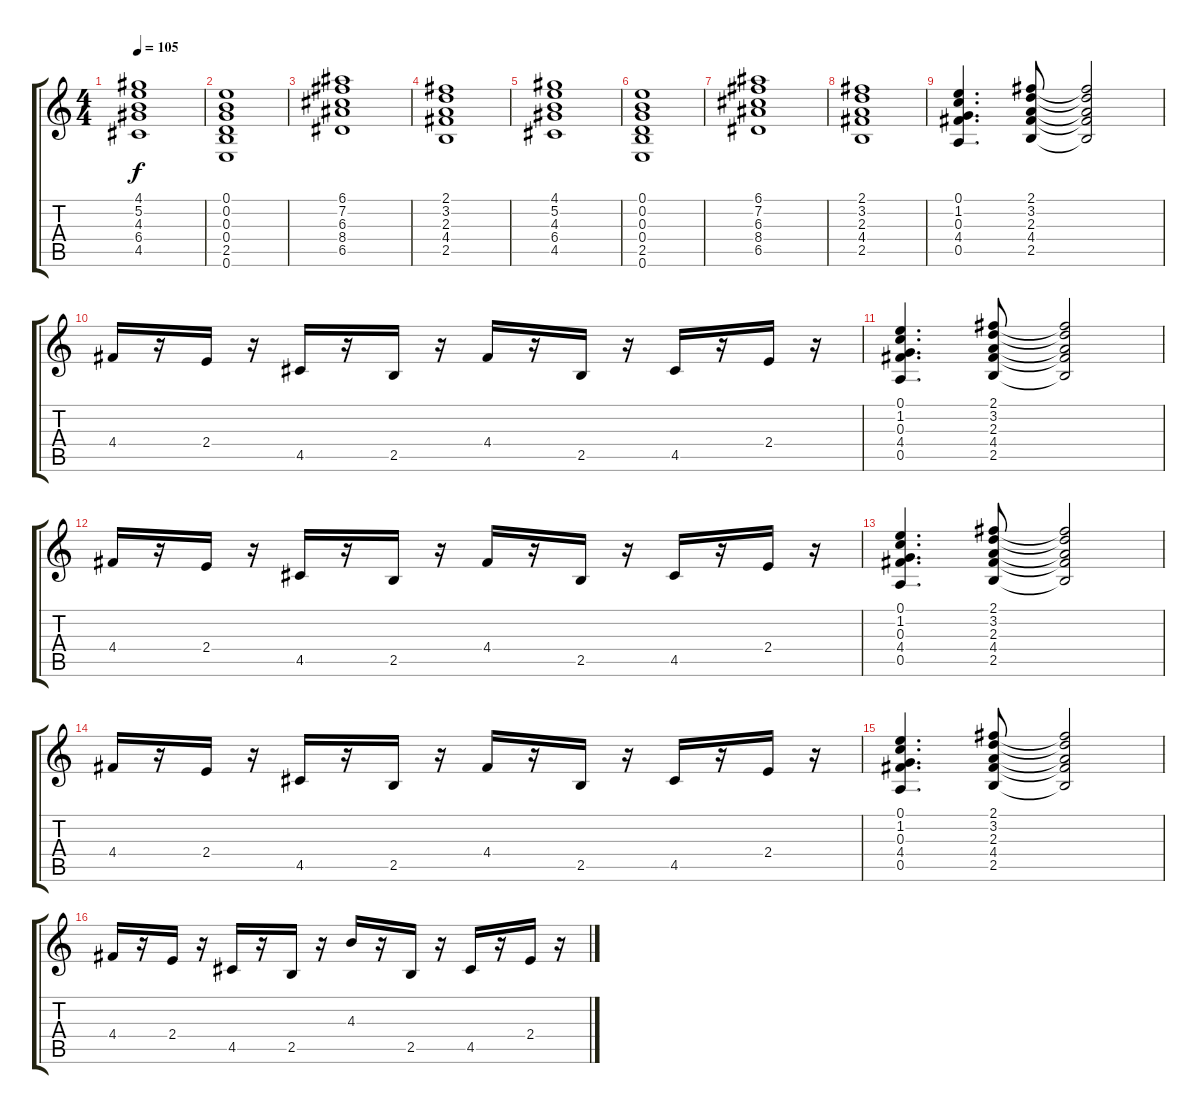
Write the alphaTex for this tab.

\track "" {instrument electricguitarjazz}
\staff {score tabs}
\tuning (E4 B3 G3 D3 A2 E2) {hide}
\ts (4 4)
\tempo 105
\clef g2
\ks c
(4.1 5.2 4.3 6.4 4.5).1{dy f} |
(0.1 0.2 0.3 0.4 2.5 0.6).1 |
(6.1 7.2 6.3 8.4 6.5).1 |
(2.1 3.2 2.3 4.4 2.5).1 |
(4.1 5.2 4.3 6.4 4.5).1 |
(0.1 0.2 0.3 0.4 2.5 0.6).1 |
(6.1 7.2 6.3 8.4 6.5).1 |
(2.1 3.2 2.3 4.4 2.5).1 |
(0.1 1.2 0.3 4.4 0.5).4{d instrument electricguitarjazz} (2.1 3.2 2.3 4.4 2.5).8 (2.1{t} 3.2{t} 2.3{t} 4.4{t} 2.5{t}).2 |
4.4.16{instrument overdrivenguitar} r.16 2.4.16 r.16 4.5.16 r.16 2.5.16 r.16 4.4.16 r.16 2.5.16 r.16 4.5.16 r.16 2.4.16 r.16 |
(0.1 1.2 0.3 4.4 0.5).4{d instrument electricguitarjazz} (2.1 3.2 2.3 4.4 2.5).8 (2.1{t} 3.2{t} 2.3{t} 4.4{t} 2.5{t}).2 |
4.4.16{instrument overdrivenguitar} r.16 2.4.16 r.16 4.5.16 r.16 2.5.16 r.16 4.4.16 r.16 2.5.16 r.16 4.5.16 r.16 2.4.16 r.16 |
(0.1 1.2 0.3 4.4 0.5).4{d instrument electricguitarjazz} (2.1 3.2 2.3 4.4 2.5).8 (2.1{t} 3.2{t} 2.3{t} 4.4{t} 2.5{t}).2 |
4.4.16{instrument overdrivenguitar} r.16 2.4.16 r.16 4.5.16 r.16 2.5.16 r.16 4.4.16 r.16 2.5.16 r.16 4.5.16 r.16 2.4.16 r.16 |
(0.1 1.2 0.3 4.4 0.5).4{d instrument electricguitarjazz} (2.1 3.2 2.3 4.4 2.5).8 (2.1{t} 3.2{t} 2.3{t} 4.4{t} 2.5{t}).2 |
4.4.16{instrument overdrivenguitar} r.16 2.4.16 r.16 4.5.16 r.16 2.5.16 r.16 4.3.16 r.16 2.5.16 r.16 4.5.16 r.16 2.4.16 r.16
